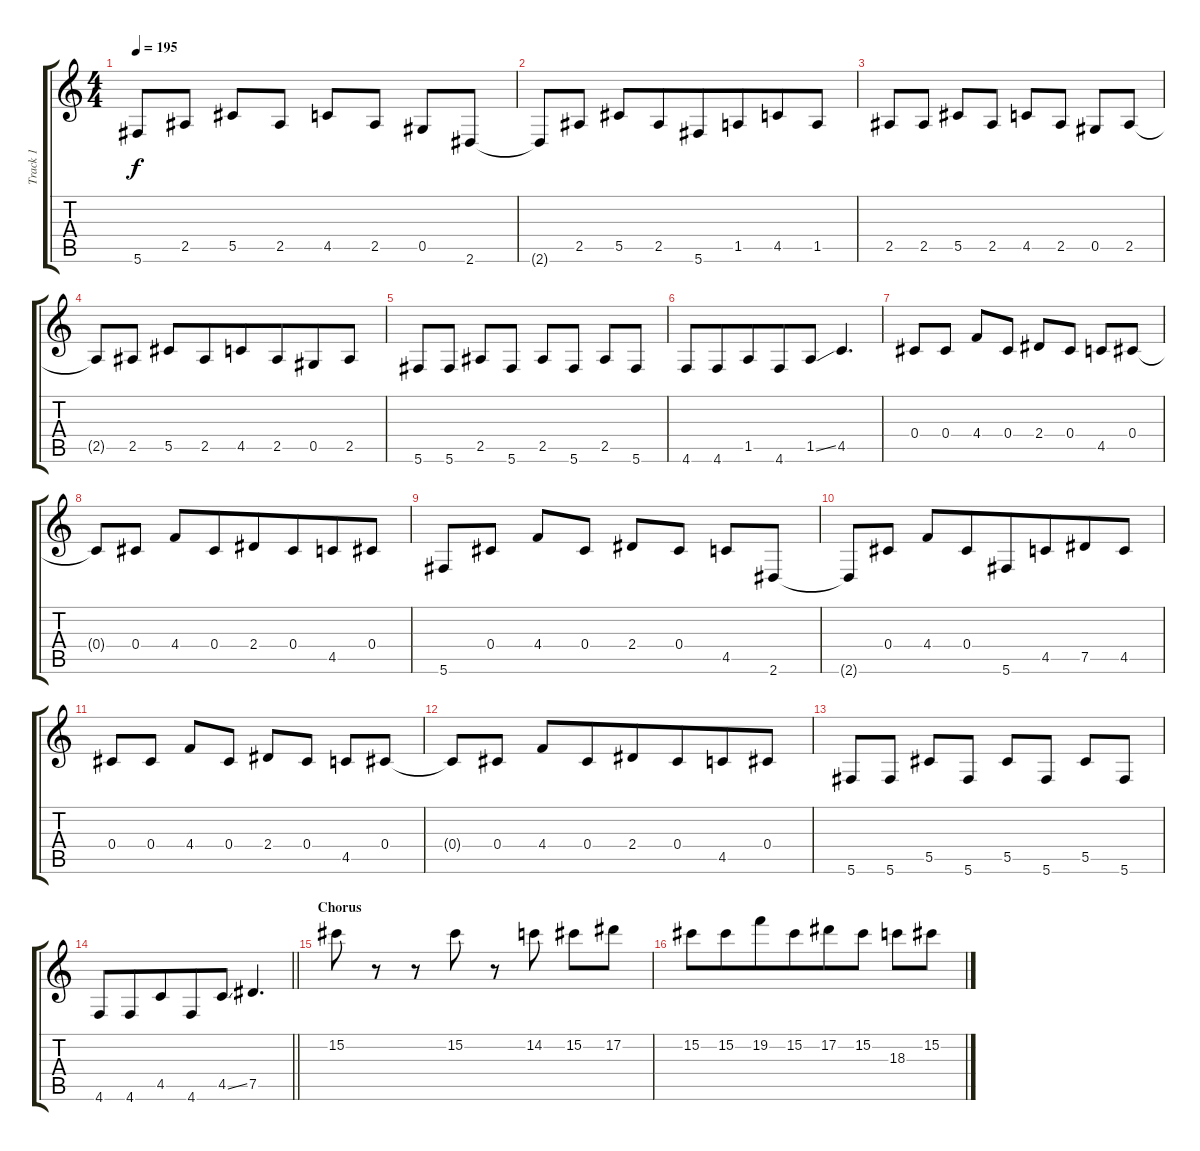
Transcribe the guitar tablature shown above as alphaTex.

\track ("Track 1" "Track 1") {instrument acousticguitarnylon}
\staff {score tabs}
\tuning (Eb4 Bb3 Gb3 Db3 Ab2 Db2) {hide}
\ts (4 4)
\tempo 195
\clef g2
\ks c
5.6.8{dy f} 2.5.8 5.5.8 2.5.8 4.5.8 2.5.8 0.5.8 2.6.8 |
2.6{t}.8 2.5.8 5.5.8{beam merge} 2.5.8{beam merge} 5.6.8 1.5.8{beam merge} 4.5.8{beam merge} 1.5.8 |
2.5.8 2.5.8 5.5.8 2.5.8 4.5.8 2.5.8 0.5.8 2.5.8 |
2.5{t}.8 2.5.8 5.5.8{beam merge} 2.5.8{beam merge} 4.5.8 2.5.8{beam merge} 0.5.8{beam merge} 2.5.8 |
5.6.8{beam merge} 5.6.8 2.5.8{beam merge} 5.6.8 2.5.8 5.6.8 2.5.8 5.6.8 |
4.6.8{beam merge} 4.6.8{beam merge} 1.5.8 4.6.8{beam merge} 1.5{ss}.8 4.5.4{d} |
0.4.8 0.4.8 4.4.8 0.4.8 2.4.8 0.4.8 4.5.8 0.4.8 |
0.4{t}.8 0.4.8 4.4.8{beam merge} 0.4.8{beam merge} 2.4.8 0.4.8{beam merge} 4.5.8{beam merge} 0.4.8 |
5.6.8 0.4.8 4.4.8 0.4.8 2.4.8 0.4.8 4.5.8 2.6.8 |
2.6{t}.8 0.4.8 4.4.8{beam merge} 0.4.8{beam merge} 5.6.8 4.5.8{beam merge} 7.5.8{beam merge} 4.5.8 |
0.4.8 0.4.8 4.4.8 0.4.8 2.4.8 0.4.8 4.5.8 0.4.8 |
0.4{t}.8 0.4.8 4.4.8{beam merge} 0.4.8{beam merge} 2.4.8 0.4.8{beam merge} 4.5.8{beam merge} 0.4.8 |
5.6.8{beam merge} 5.6.8 5.5.8{beam merge} 5.6.8 5.5.8 5.6.8 5.5.8 5.6.8 |
\barLineRight lightlight
4.6.8{beam merge} 4.6.8{beam merge} 4.5.8 4.6.8{beam merge} 4.5{ss}.8 7.5.4{d} |
\section ("" "Chorus")
15.2.8 r.8{beam merge} r.8{beam merge} 15.2.8 r.8 14.2.8 15.2.8 17.2.8 |
15.2.8 15.2.8{beam merge} 19.2.8 15.2.8{beam merge} 17.2.8{beam merge} 15.2.8 18.3.8 15.2.8
